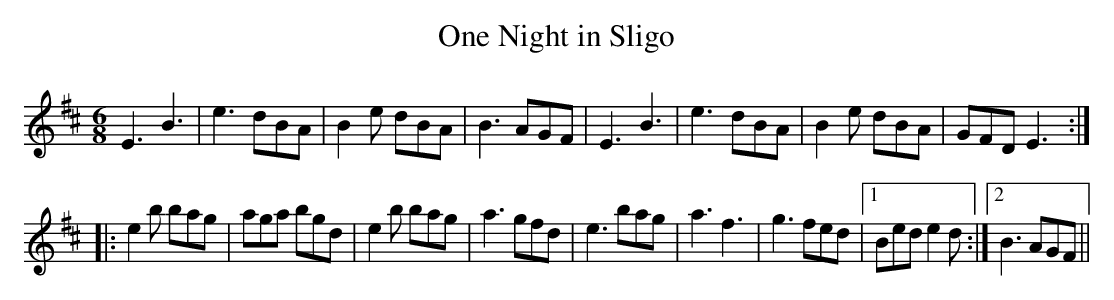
X:1
T:One Night in Sligo
M:6/8
K:Edor
E3 B3|e3 dBA|B2e dBA|B3 AGF|E3 B3|e3 dBA|B2e dBA|GFD E3:|
|:e2b bag|aga bgd|e2b bag|a3 gfd|e3 bag|a3 f3|g3 fed|1 Bed e2d:|2 B3 AGF||
